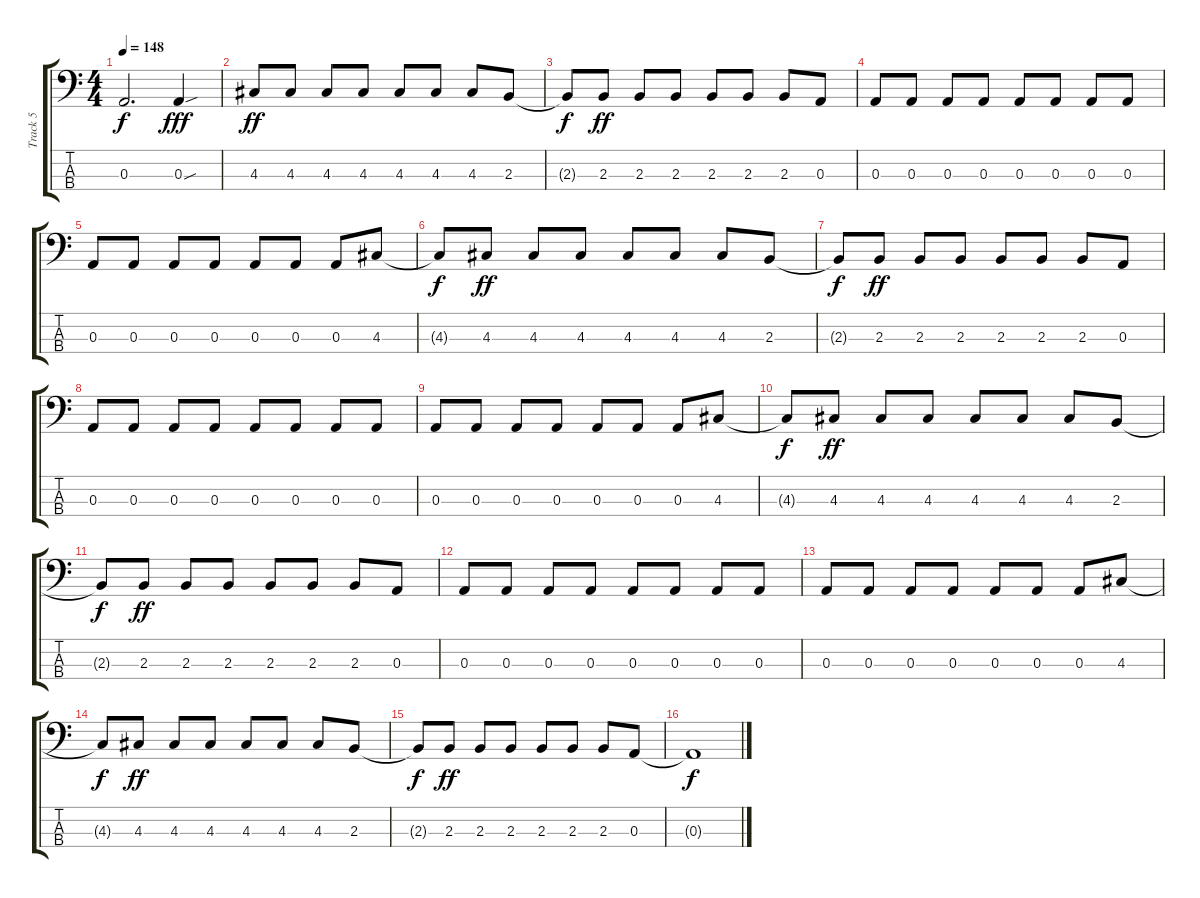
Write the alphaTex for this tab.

\track ("Track 5" "Track 5") {instrument electricbassfinger}
\staff {score tabs}
\tuning (G2 D2 A1 E1) {hide}
\ts (4 4)
\tempo 148
\clef f4
\ks c
0.3{t}.2{d dy f} 0.3{sou}.4{dy fff} |
4.3.8{dy ff} 4.3.8 4.3.8 4.3.8 4.3.8 4.3.8 4.3.8 2.3.8 |
2.3{t}.8{dy f} 2.3.8{dy ff} 2.3.8 2.3.8 2.3.8 2.3.8 2.3.8 0.3.8 |
0.3.8 0.3.8 0.3.8 0.3.8 0.3.8 0.3.8 0.3.8 0.3.8 |
0.3.8 0.3.8 0.3.8 0.3.8 0.3.8 0.3.8 0.3.8 4.3.8 |
4.3{t}.8{dy f} 4.3.8{dy ff} 4.3.8 4.3.8 4.3.8 4.3.8 4.3.8 2.3.8 |
2.3{t}.8{dy f} 2.3.8{dy ff} 2.3.8 2.3.8 2.3.8 2.3.8 2.3.8 0.3.8 |
0.3.8 0.3.8 0.3.8 0.3.8 0.3.8 0.3.8 0.3.8 0.3.8 |
0.3.8 0.3.8 0.3.8 0.3.8 0.3.8 0.3.8 0.3.8 4.3.8 |
4.3{t}.8{dy f} 4.3.8{dy ff} 4.3.8 4.3.8 4.3.8 4.3.8 4.3.8 2.3.8 |
2.3{t}.8{dy f} 2.3.8{dy ff} 2.3.8 2.3.8 2.3.8 2.3.8 2.3.8 0.3.8 |
0.3.8 0.3.8 0.3.8 0.3.8 0.3.8 0.3.8 0.3.8 0.3.8 |
0.3.8 0.3.8 0.3.8 0.3.8 0.3.8 0.3.8 0.3.8 4.3.8 |
4.3{t}.8{dy f} 4.3.8{dy ff} 4.3.8 4.3.8 4.3.8 4.3.8 4.3.8 2.3.8 |
2.3{t}.8{dy f} 2.3.8{dy ff} 2.3.8 2.3.8 2.3.8 2.3.8 2.3.8 0.3.8 |
0.3{t}.1{dy f}
